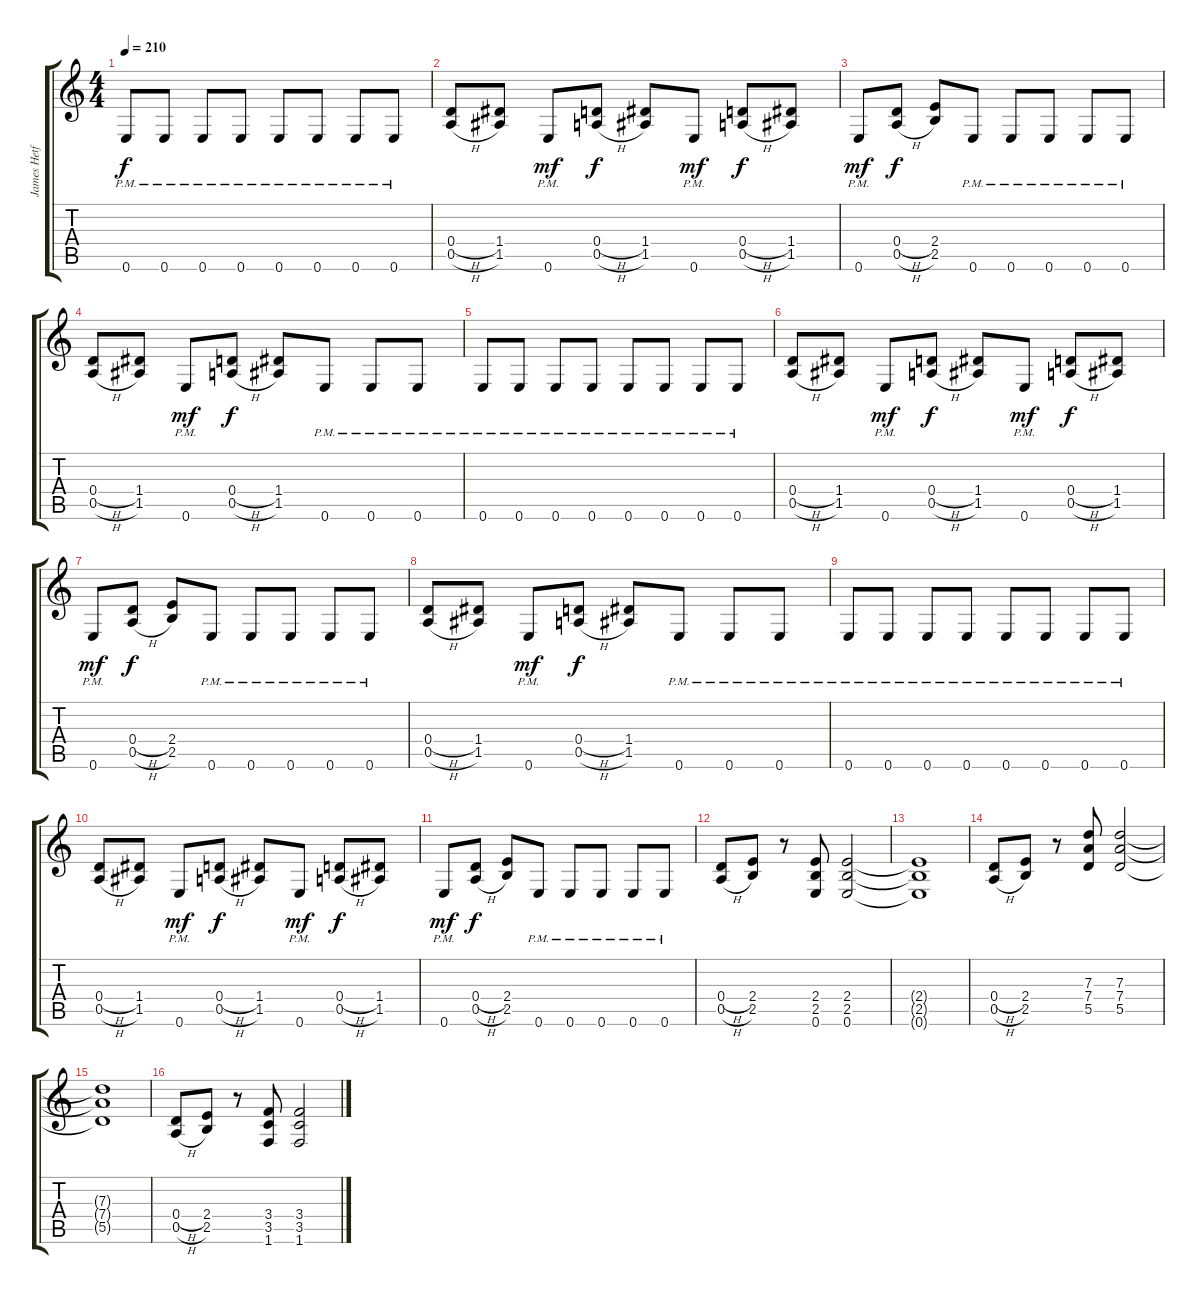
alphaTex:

\track ("James Hetfield" "James Hetf") {instrument electricguitarclean}
\staff {score tabs}
\tuning (E4 B3 G3 D3 A2 E2) {hide}
\ts (4 4)
\tempo 210
\clef g2
\ks c
0.6{pm}.8{dy f} 0.6{pm}.8 0.6{pm}.8 0.6{pm}.8 0.6{pm}.8 0.6{pm}.8 0.6{pm}.8 0.6{pm}.8 |
(0.4{h} 0.5{h}).8 (1.4 1.5).8 0.6{pm}.8{dy mf} (0.4{h} 0.5{h}).8{dy f} (1.4 1.5).8 0.6{pm}.8{dy mf} (0.4{h} 0.5{h}).8{dy f} (1.4 1.5).8 |
0.6{pm}.8{dy mf} (0.4{h} 0.5{h}).8{dy f} (2.4 2.5).8 0.6{pm}.8 0.6{pm}.8 0.6{pm}.8 0.6{pm}.8 0.6{pm}.8 |
(0.4{h} 0.5{h}).8 (1.4 1.5).8 0.6{pm}.8{dy mf} (0.4{h} 0.5{h}).8{dy f} (1.4 1.5).8 0.6{pm}.8 0.6{pm}.8 0.6{pm}.8 |
0.6{pm}.8 0.6{pm}.8 0.6{pm}.8 0.6{pm}.8 0.6{pm}.8 0.6{pm}.8 0.6{pm}.8 0.6{pm}.8 |
(0.4{h} 0.5{h}).8 (1.4 1.5).8 0.6{pm}.8{dy mf} (0.4{h} 0.5{h}).8{dy f} (1.4 1.5).8 0.6{pm}.8{dy mf} (0.4{h} 0.5{h}).8{dy f} (1.4 1.5).8 |
0.6{pm}.8{dy mf} (0.4{h} 0.5{h}).8{dy f} (2.4 2.5).8 0.6{pm}.8 0.6{pm}.8 0.6{pm}.8 0.6{pm}.8 0.6{pm}.8 |
(0.4{h} 0.5{h}).8 (1.4 1.5).8 0.6{pm}.8{dy mf} (0.4{h} 0.5{h}).8{dy f} (1.4 1.5).8 0.6{pm}.8 0.6{pm}.8 0.6{pm}.8 |
0.6{pm}.8 0.6{pm}.8 0.6{pm}.8 0.6{pm}.8 0.6{pm}.8 0.6{pm}.8 0.6{pm}.8 0.6{pm}.8 |
(0.4{h} 0.5{h}).8 (1.4 1.5).8 0.6{pm}.8{dy mf} (0.4{h} 0.5{h}).8{dy f} (1.4 1.5).8 0.6{pm}.8{dy mf} (0.4{h} 0.5{h}).8{dy f} (1.4 1.5).8 |
0.6{pm}.8{dy mf} (0.4{h} 0.5{h}).8{dy f} (2.4 2.5).8 0.6{pm}.8 0.6{pm}.8 0.6{pm}.8 0.6{pm}.8 0.6{pm}.8 |
(0.4{h} 0.5{h}).8 (2.4 2.5).8 r.8 (2.4 2.5 0.6).8 (2.4 2.5 0.6).2 |
(2.4{t} 2.5{t} 0.6{t}).1 |
(0.4{h} 0.5{h}).8 (2.4 2.5).8 r.8 (7.3 7.4 5.5).8 (7.3 7.4 5.5).2 |
(7.3{t} 7.4{t} 5.5{t}).1 |
(0.4{h} 0.5{h}).8 (2.4 2.5).8 r.8 (3.4 3.5 1.6).8 (3.4 3.5 1.6).2
